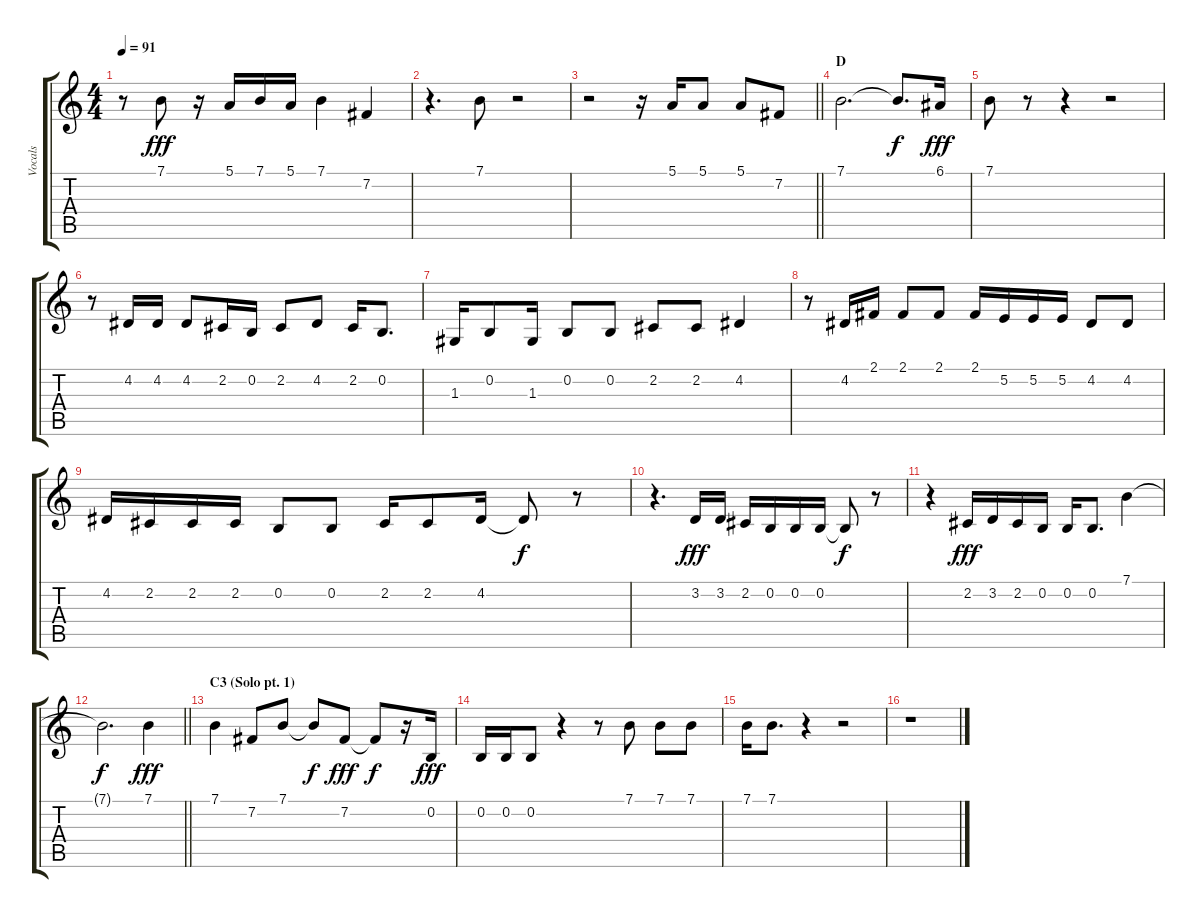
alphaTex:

\track ("Vocals" "Vocals") {instrument lead6voice}
\staff {score tabs}
\tuning (E4 B3 G3 D3 A2 E2) {hide}
\ts (4 4)
\tempo 91
\clef g2
\ks c
r.8{dy fff} 7.1.8 r.16 5.1.16 7.1.16 5.1.16 7.1.4 7.2.4 |
r.4{d} 7.1.8 r.2 |
\barLineRight lightlight
r.2 r.16 5.1.16 5.1.8 5.1.8 7.2.8 |
\section ("" "D")
7.1.2{d} 7.1{t}.8{d dy f} 6.1.16{dy fff} |
7.1.8 r.8 r.4 r.2 |
r.8 4.2.16 4.2.16 4.2.8 2.2.16 0.2.16 2.2.8 4.2.8 2.2.16 0.2.8{d} |
1.3.16 0.2.8 1.3.16 0.2.8 0.2.8 2.2.8 2.2.8 4.2.4 |
r.8 4.2.16 2.1.16 2.1.8 2.1.8 2.1.16 5.2.16 5.2.16 5.2.16 4.2.8 4.2.8 |
4.2.16 2.2.16 2.2.16 2.2.16 0.2.8 0.2.8 2.2.16 2.2.8 4.2.16 4.2{t}.8{dy f} r.8 |
r.4{d} 3.2.16{dy fff} 3.2.16 2.2.16 0.2.16 0.2.16 0.2.16 0.2{t}.8{dy f} r.8 |
r.4 2.2.16{dy fff} 3.2.16 2.2.16 0.2.16 0.2.16 0.2.8{d} 7.1.4 |
\barLineRight lightlight
7.1{t}.2{d dy f} 7.1.4{dy fff} |
\section ("" "C3 (Solo pt. 1)")
7.1.4 7.2.8 7.1.8 7.1{t}.8{dy f} 7.2.8{dy fff} 7.2{t}.8{dy f} r.16 0.2.16{dy fff} |
0.2.16 0.2.16 0.2.8 r.4 r.8 7.1.8 7.1.8 7.1.8 |
7.1.16 7.1.8{d} r.4 r.2 |
r.1
